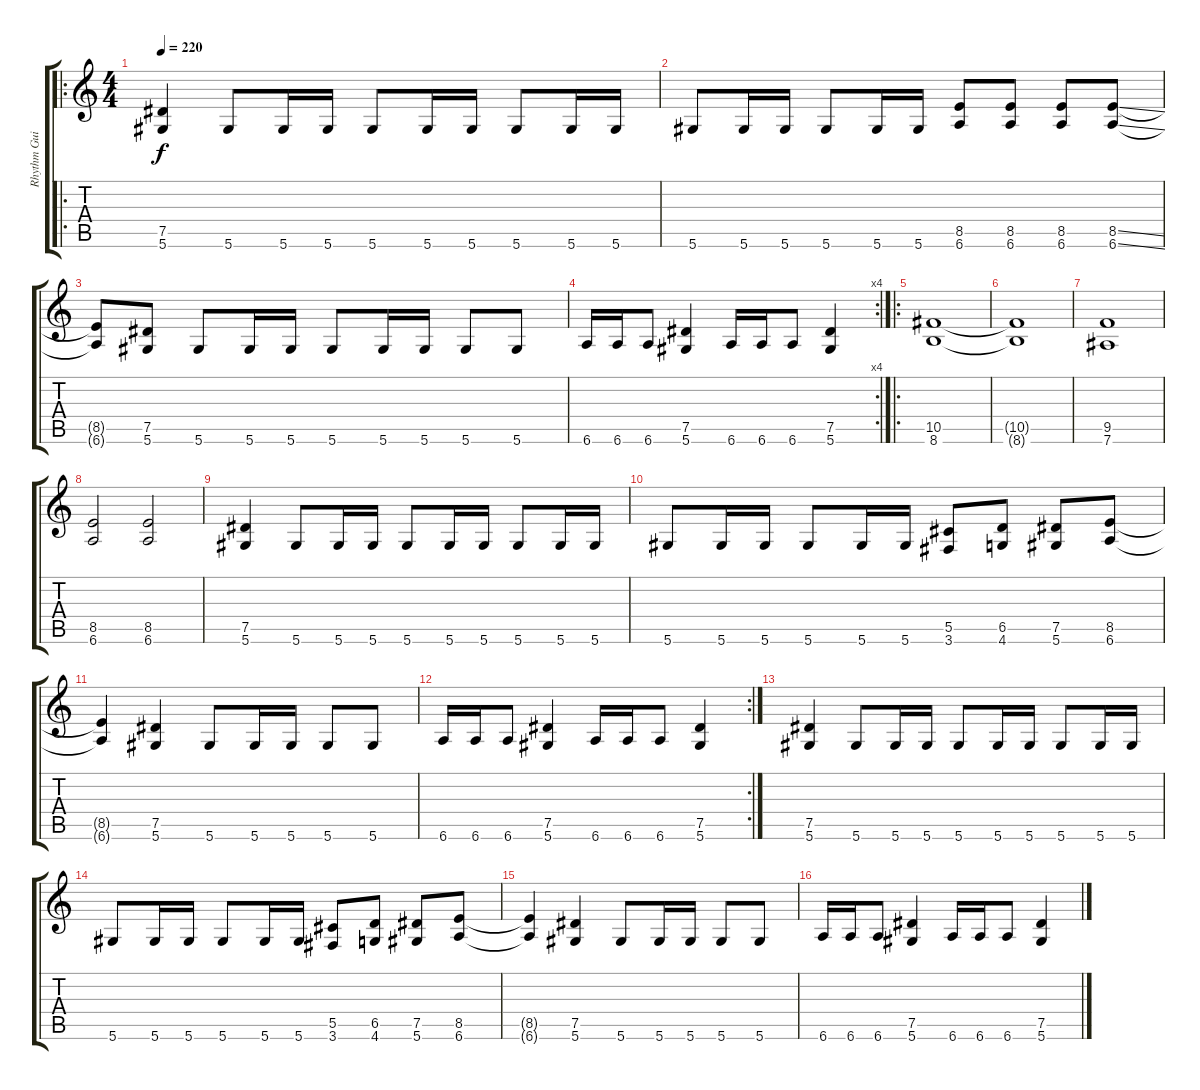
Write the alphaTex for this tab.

\track ("Rhythm Guitar" "Rhythm Gui") {instrument distortionguitar}
\staff {score tabs}
\tuning (Eb4 Bb3 Gb3 Db3 Ab2 Eb2) {hide}
\ro
\ts (4 4)
\tempo 220
\clef g2
\ks c
(7.5 5.6).4{dy f} 5.6.8 5.6.16 5.6.16 5.6.8 5.6.16 5.6.16 5.6.8 5.6.16 5.6.16 |
5.6.8 5.6.16 5.6.16 5.6.8 5.6.16 5.6.16 (8.5 6.6).8 (8.5 6.6).8 (8.5 6.6).8 (8.5{ss} 6.6{ss}).8 |
(8.5{t} 6.6{t}).8 (7.5 5.6).8 5.6.8 5.6.16 5.6.16 5.6.8 5.6.16 5.6.16 5.6.8 5.6.8 |
\rc 4
6.6.16 6.6.16 6.6.8 (7.5 5.6).4 6.6.16 6.6.16 6.6.8 (7.5 5.6).4 |
\ro
(10.5 8.6).1 |
(10.5{t} 8.6{t}).1 |
(9.5 7.6).1 |
(8.5 6.6).2 (8.5 6.6).2 |
(7.5 5.6).4 5.6.8 5.6.16 5.6.16 5.6.8 5.6.16 5.6.16 5.6.8 5.6.16 5.6.16 |
5.6.8 5.6.16 5.6.16 5.6.8 5.6.16 5.6.16 (5.5 3.6).8 (6.5 4.6).8 (7.5 5.6).8 (8.5 6.6).8 |
(8.5{t} 6.6{t}).4 (7.5 5.6).4 5.6.8 5.6.16 5.6.16 5.6.8 5.6.8 |
\rc 2
6.6.16 6.6.16 6.6.8 (7.5 5.6).4 6.6.16 6.6.16 6.6.8 (7.5 5.6).4 |
(7.5 5.6).4 5.6.8 5.6.16 5.6.16 5.6.8 5.6.16 5.6.16 5.6.8 5.6.16 5.6.16 |
5.6.8 5.6.16 5.6.16 5.6.8 5.6.16 5.6.16 (5.5 3.6).8 (6.5 4.6).8 (7.5 5.6).8 (8.5 6.6).8 |
(8.5{t} 6.6{t}).4 (7.5 5.6).4 5.6.8 5.6.16 5.6.16 5.6.8 5.6.8 |
6.6.16 6.6.16 6.6.8 (7.5 5.6).4 6.6.16 6.6.16 6.6.8 (7.5 5.6).4
